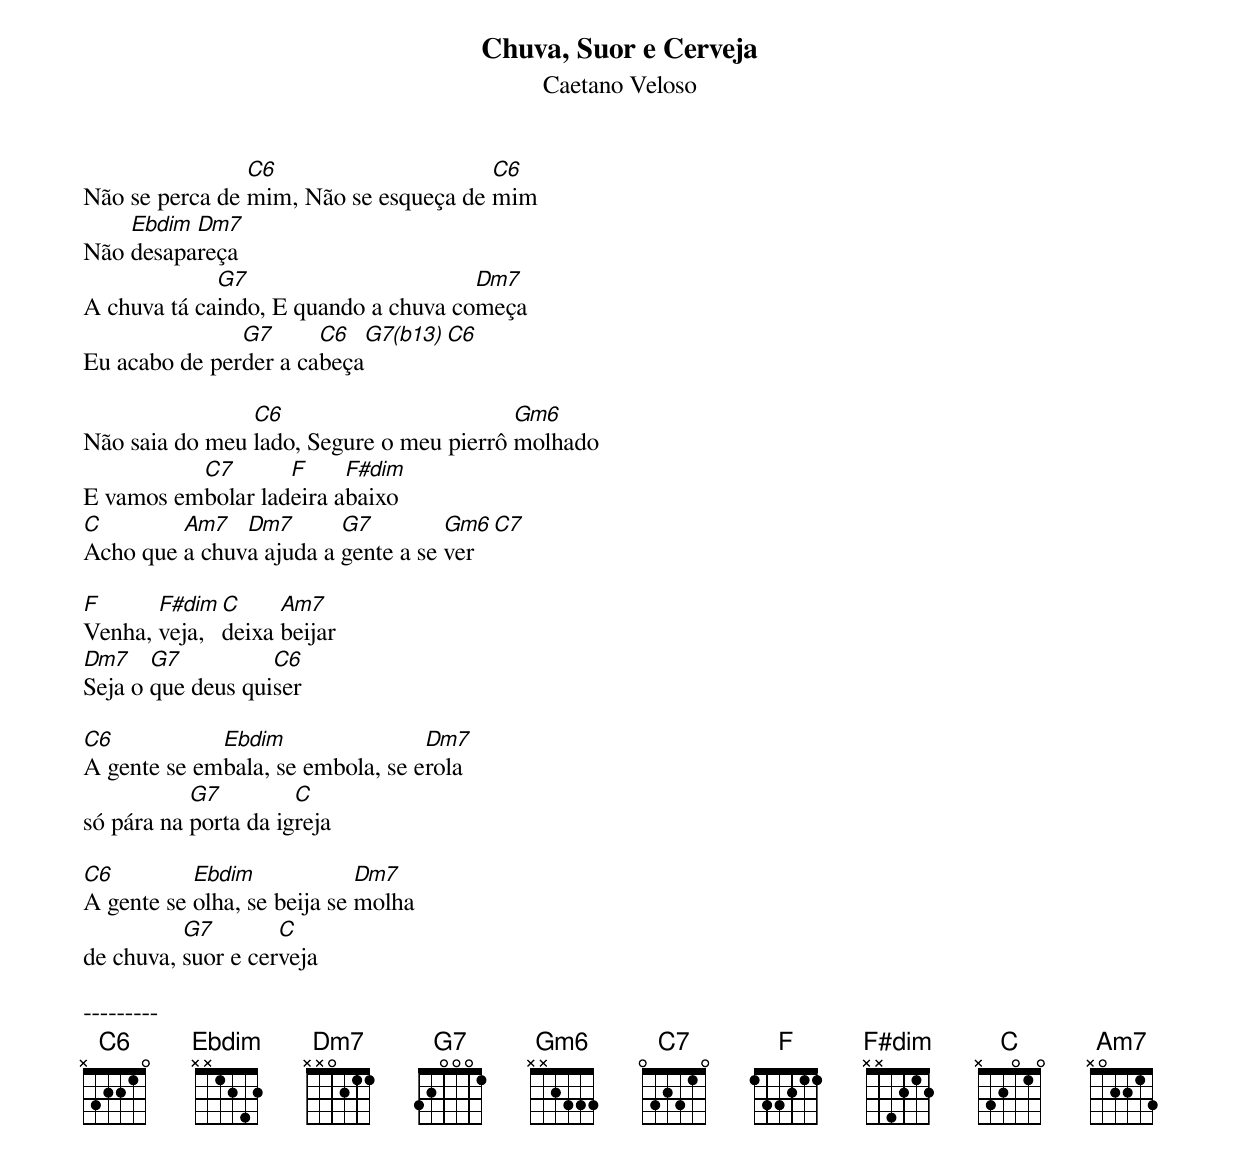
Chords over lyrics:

Chuva, Suor e Cerveja
Caetano Veloso

                C6                     C6
Não se perca de mim, Não se esqueça de mim
    Ebdim Dm7
Não desapareça
             G7                       Dm7
A chuva tá caindo, E quando a chuva começa
               G7      C6      G7(b13)  C6
Eu acabo de perder a cabeça

                C6                        Gm6
Não saia do meu lado, Segure o meu pierrô molhado
          C7       F     F#dim
E vamos embolar ladeira abaixo
C        Am7   Dm7       G7         Gm6  C7
Acho que a chuva ajuda a gente a se ver

F      F#dim C     Am7
Venha, veja, deixa beijar
Dm7    G7          C6
Seja o que deus quiser

C6           Ebdim                Dm7
A gente se embala, se embola, se erola
           G7         C
só pára na porta da igreja

C6         Ebdim             Dm7
A gente se olha, se beija se molha
          G7        C
de chuva, suor e cerveja

---------
